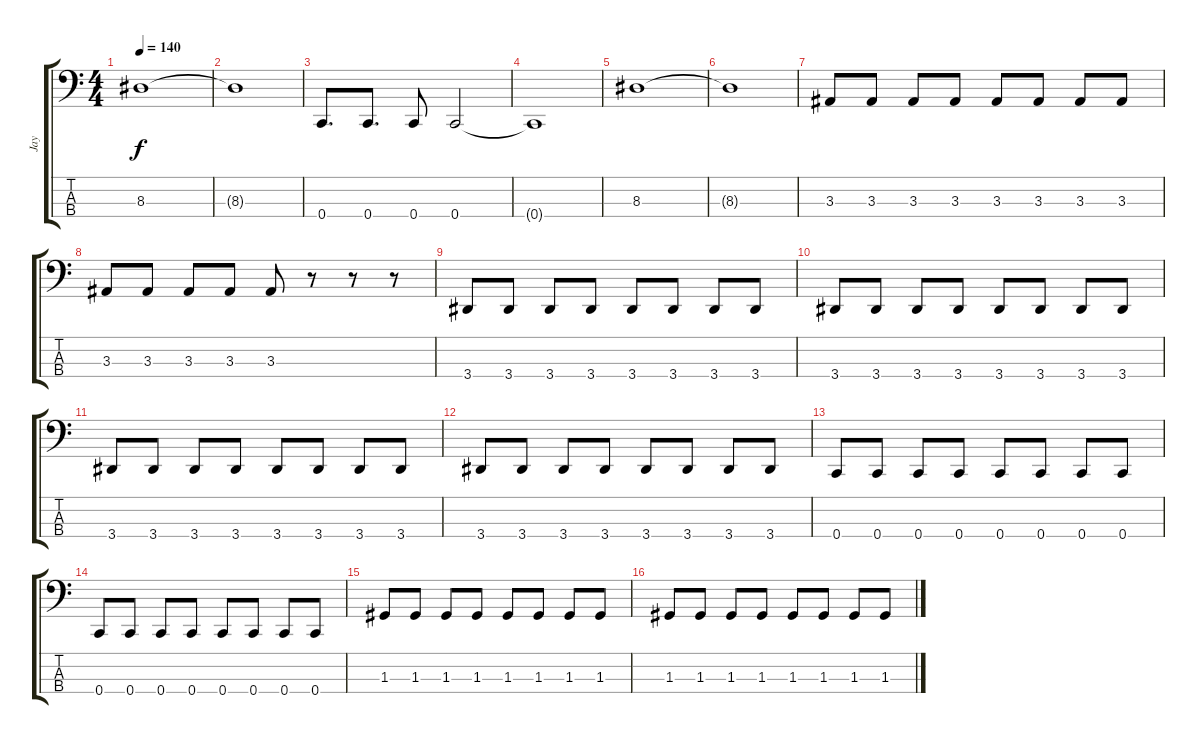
\track ("Jay" "Jay") {instrument electricbassfinger}
\staff {score tabs}
\tuning (F2 C2 G1 C1) {hide}
\ts (4 4)
\tempo 140
\clef f4
\ks c
8.3.1{dy f} |
8.3{t}.1 |
0.4.8{d} 0.4.8{d} 0.4.8 0.4.2 |
0.4{t}.1 |
8.3.1 |
8.3{t}.1 |
3.3.8 3.3.8 3.3.8 3.3.8 3.3.8 3.3.8 3.3.8 3.3.8 |
3.3.8 3.3.8 3.3.8 3.3.8 3.3.8 r.8 r.8 r.8 |
3.4.8 3.4.8 3.4.8 3.4.8 3.4.8 3.4.8 3.4.8 3.4.8 |
3.4.8 3.4.8 3.4.8 3.4.8 3.4.8 3.4.8 3.4.8 3.4.8 |
3.4.8 3.4.8 3.4.8 3.4.8 3.4.8 3.4.8 3.4.8 3.4.8 |
3.4.8 3.4.8 3.4.8 3.4.8 3.4.8 3.4.8 3.4.8 3.4.8 |
0.4.8 0.4.8 0.4.8 0.4.8 0.4.8 0.4.8 0.4.8 0.4.8 |
0.4.8 0.4.8 0.4.8 0.4.8 0.4.8 0.4.8 0.4.8 0.4.8 |
1.3.8 1.3.8 1.3.8 1.3.8 1.3.8 1.3.8 1.3.8 1.3.8 |
1.3.8 1.3.8 1.3.8 1.3.8 1.3.8 1.3.8 1.3.8 1.3.8
